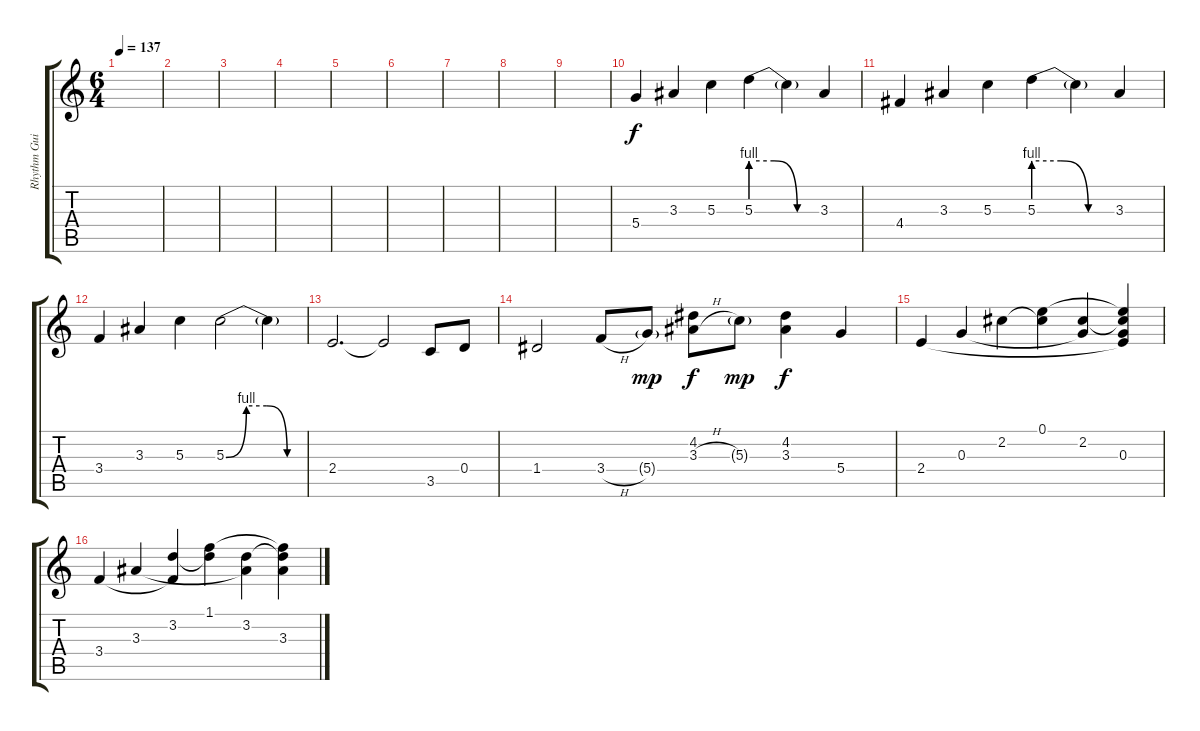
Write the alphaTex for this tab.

\track ("Rhythm Guitar Clean" "Rhythm Gui") {instrument electricguitarclean}
\staff {score tabs}
\tuning (E4 B3 G3 D3 A2 E2) {hide}
\ts (6 4)
\tempo 137
\clef g2
\ks c
|
|
|
|
|
|
|
|
|
5.4.4 3.3.4 5.3.4 5.3{be (custom 0 4 20 4 40 0 60 0)}.4 5.3{t}.4 3.3.4 |
4.4.4 3.3.4 5.3.4 5.3{be (custom 0 4 20 4 40 0 60 0)}.4 5.3{t}.4 3.3.4 |
3.4.4 3.3.4 5.3.4 5.3{be (custom 0 0 15 4 30 4 45 0 60 0)}.2 5.3{t}.4 |
2.4.2{d} 2.4{t}.2 3.5.8 0.4.8 |
1.4.2 3.4{h}.8 5.4{g}.8{dy mp} (4.2 3.3{h}).8{dy f} 5.3{g}.8{dy mp} (4.2 3.3).4{dy f} 5.4.4 |
2.4.4 0.3.4 2.2.4 (0.1 2.2{t}).4 (2.2 0.3{t}).4 (0.1{t} 2.2{t} 0.3 2.4{t}).4 |
3.4.4 3.3.4 (3.2 3.4{t}).4 (1.1 3.2{t}).4 (3.2 3.3{t}).4 (1.1{t} 3.2{t} 3.3).4
